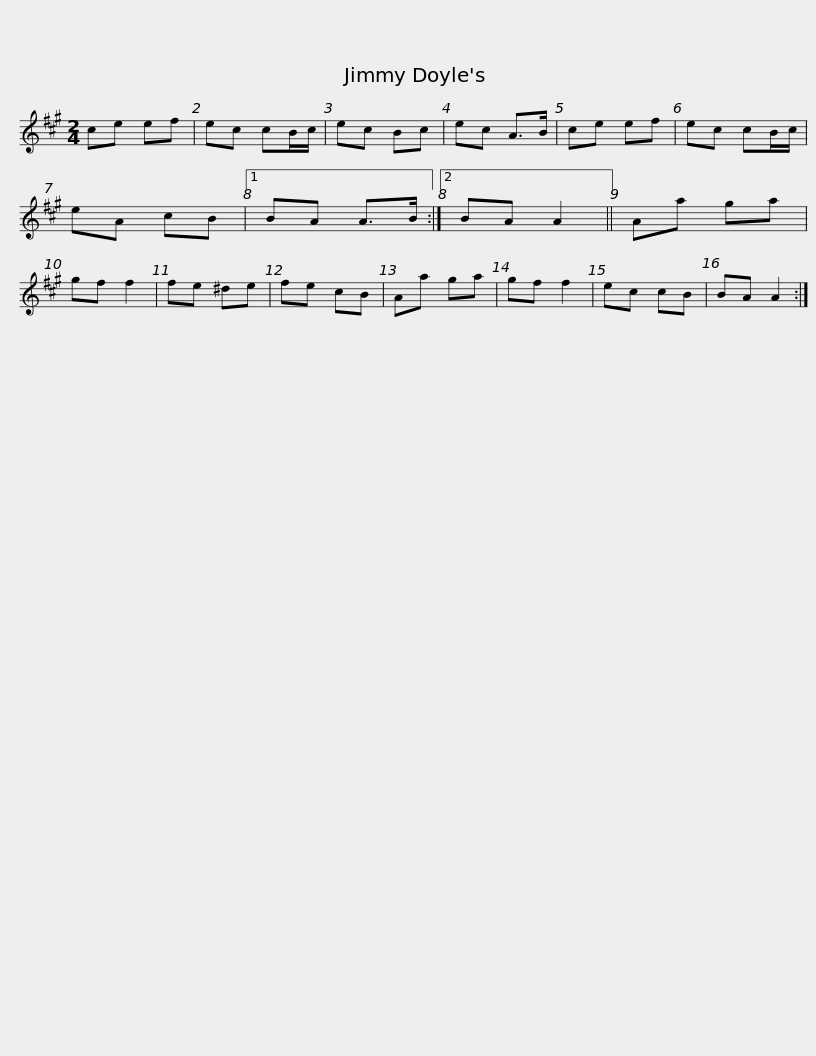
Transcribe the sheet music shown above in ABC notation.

X:1
L:1/8
M:2/4
I:linebreak $
K:A
V:1 treble
V:1
 ce ef | ec cB/c/ | ec Bc | ec A>B | ce ef | %5
 ec cB/c/ | eA cB |1 BA A>B :|2 BA A2 || Aa ga |$ %10
 gf f2 | fe ^de | fe cB | Aa ga | gf f2 | %15
 ec cB | BA A2 :| %17
